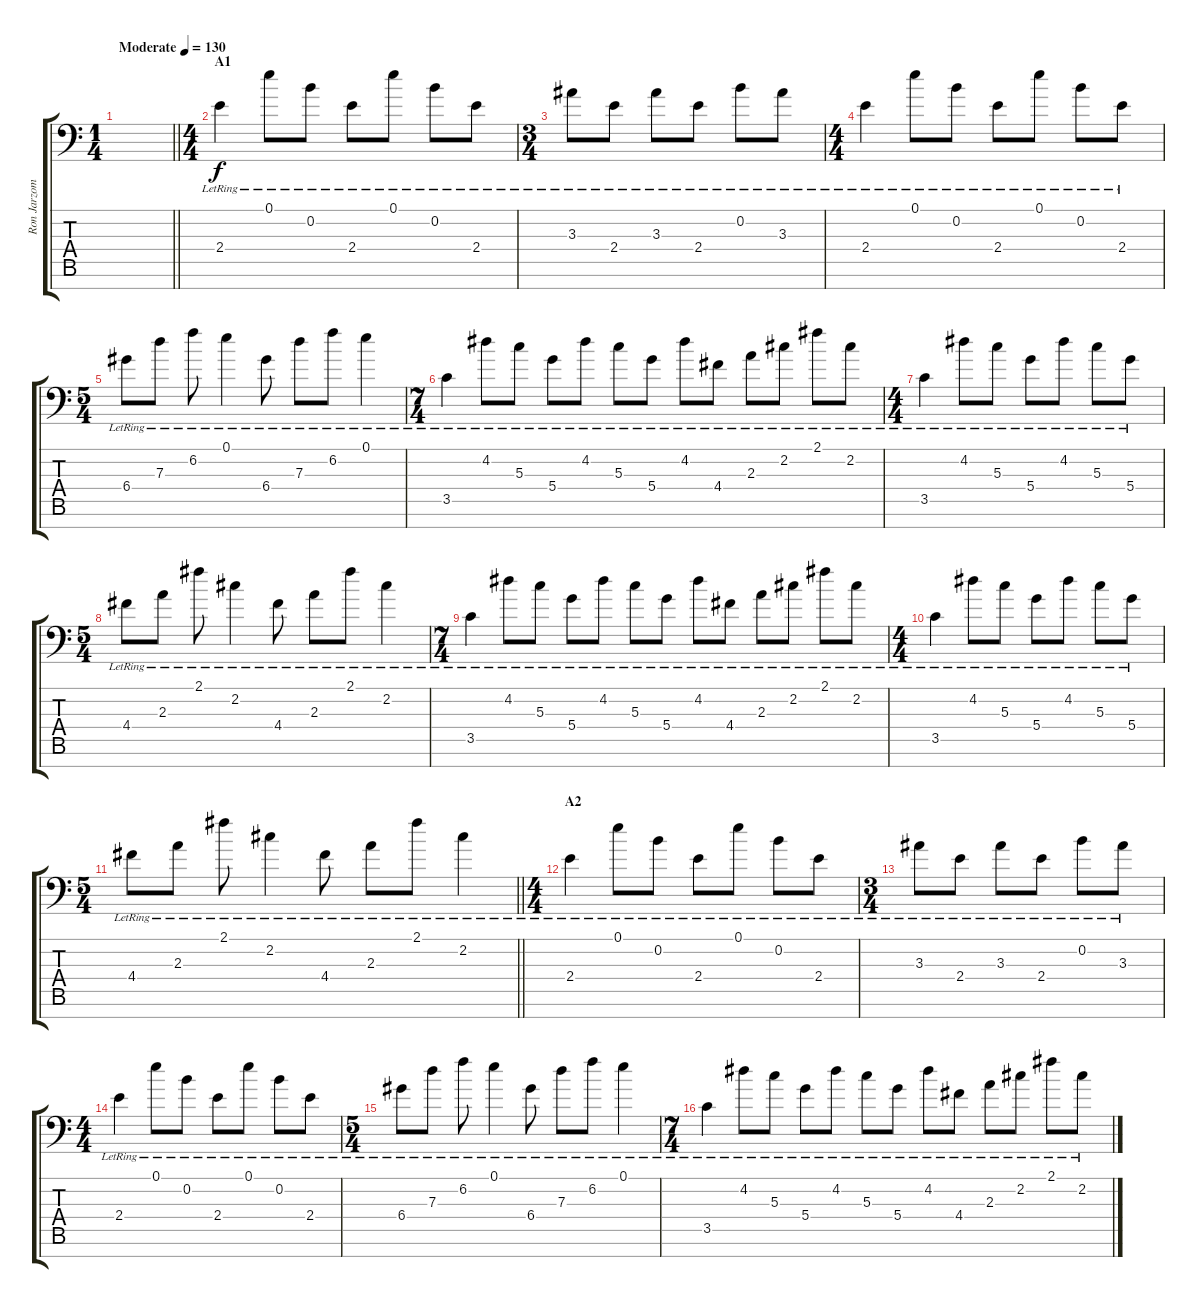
\track ("Ron Jarzombek Rhythm 1" "Ron Jarzom") {instrument acousticguitarnylon}
\staff {score tabs}
\tuning (E4 B3 G3 D3 A2 E2 A1) {hide}
\ts (1 4)
\tempo (130 "Moderate")
\clef f4
\barLineRight lightlight
\ks c
|
\ts (4 4)
\section ("" "A1")
2.4{lr}.4 0.1{lr}.8 0.2{lr}.8 2.4{lr}.8 0.1{lr}.8 0.2{lr}.8 2.4{lr}.8 |
\ts (3 4)
3.3{lr}.8 2.4{lr}.8 3.3{lr}.8 2.4{lr}.8 0.2{lr}.8 3.3{lr}.8 |
\ts (4 4)
2.4{lr}.4 0.1{lr}.8 0.2{lr}.8 2.4{lr}.8 0.1{lr}.8 0.2{lr}.8 2.4{lr}.8 |
\ts (5 4)
6.4{lr}.8 7.3{lr}.8 6.2{lr}.8 0.1{lr}.4 6.4{lr}.8 7.3{lr}.8 6.2{lr}.8 0.1{lr}.4 |
\ts (7 4)
3.5{lr}.4 4.2{lr}.8 5.3{lr}.8 5.4{lr}.8 4.2{lr}.8 5.3{lr}.8 5.4{lr}.8 4.2{lr}.8 4.4{lr}.8 2.3{lr}.8 2.2{lr}.8 2.1{lr}.8 2.2{lr}.8 |
\ts (4 4)
3.5{lr}.4 4.2{lr}.8 5.3{lr}.8 5.4{lr}.8 4.2{lr}.8 5.3{lr}.8 5.4{lr}.8 |
\ts (5 4)
4.4{lr}.8 2.3{lr}.8 2.1{lr}.8 2.2{lr}.4 4.4{lr}.8 2.3{lr}.8 2.1{lr}.8 2.2{lr}.4 |
\ts (7 4)
3.5{lr}.4 4.2{lr}.8 5.3{lr}.8 5.4{lr}.8 4.2{lr}.8 5.3{lr}.8 5.4{lr}.8 4.2{lr}.8 4.4{lr}.8 2.3{lr}.8 2.2{lr}.8 2.1{lr}.8 2.2{lr}.8 |
\ts (4 4)
3.5{lr}.4 4.2{lr}.8 5.3{lr}.8 5.4{lr}.8 4.2{lr}.8 5.3{lr}.8 5.4{lr}.8 |
\ts (5 4)
\barLineRight lightlight
4.4{lr}.8 2.3{lr}.8 2.1{lr}.8 2.2{lr}.4 4.4{lr}.8 2.3{lr}.8 2.1{lr}.8 2.2{lr}.4 |
\ts (4 4)
\section ("" "A2")
2.4{lr}.4 0.1{lr}.8 0.2{lr}.8 2.4{lr}.8 0.1{lr}.8 0.2{lr}.8 2.4{lr}.8 |
\ts (3 4)
3.3{lr}.8 2.4{lr}.8 3.3{lr}.8 2.4{lr}.8 0.2{lr}.8 3.3{lr}.8 |
\ts (4 4)
2.4{lr}.4 0.1{lr}.8 0.2{lr}.8 2.4{lr}.8 0.1{lr}.8 0.2{lr}.8 2.4{lr}.8 |
\ts (5 4)
6.4{lr}.8 7.3{lr}.8 6.2{lr}.8 0.1{lr}.4 6.4{lr}.8 7.3{lr}.8 6.2{lr}.8 0.1{lr}.4 |
\ts (7 4)
3.5{lr}.4 4.2{lr}.8 5.3{lr}.8 5.4{lr}.8 4.2{lr}.8 5.3{lr}.8 5.4{lr}.8 4.2{lr}.8 4.4{lr}.8 2.3{lr}.8 2.2{lr}.8 2.1{lr}.8 2.2{lr}.8
